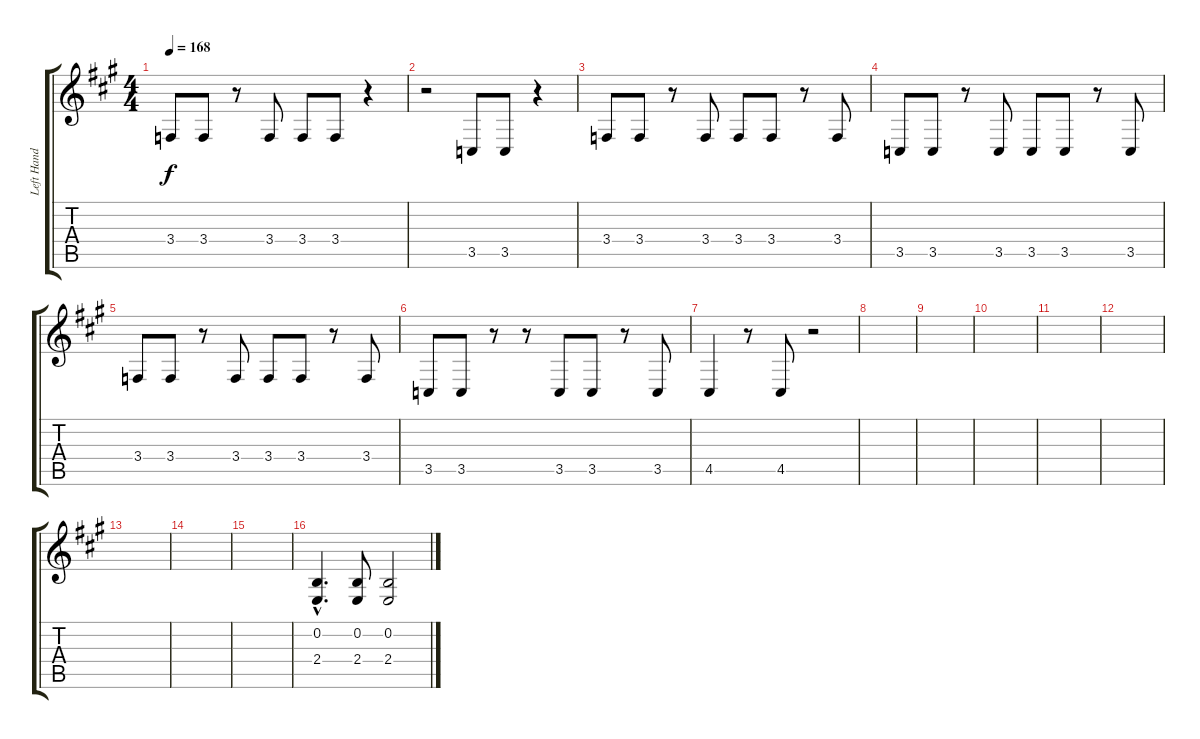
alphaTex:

\track ("Left Hand" "Left Hand") {instrument electricgrandpiano}
\staff {score tabs}
\tuning (E4 B3 G3 D3 A2 E2) {hide}
\ts (4 4)
\tempo 168
\clef g2
\ks a
3.4.8{dy f} 3.4.8 r.8 3.4.8 3.4.8 3.4.8 r.4 |
r.2 3.5.8 3.5.8 r.4 |
3.4.8 3.4.8 r.8 3.4.8 3.4.8 3.4.8 r.8 3.4.8 |
3.5.8 3.5.8 r.8 3.5.8 3.5.8 3.5.8 r.8 3.5.8 |
3.4.8 3.4.8 r.8 3.4.8 3.4.8 3.4.8 r.8 3.4.8 |
3.5.8 3.5.8 r.8 r.8 3.5.8 3.5.8 r.8 3.5.8 |
4.5.4 r.8 4.5.8 r.2 |
|
|
|
|
|
|
|
|
(0.2{hac} 2.4{hac}).4{d} (0.2 2.4).8 (0.2 2.4).2
